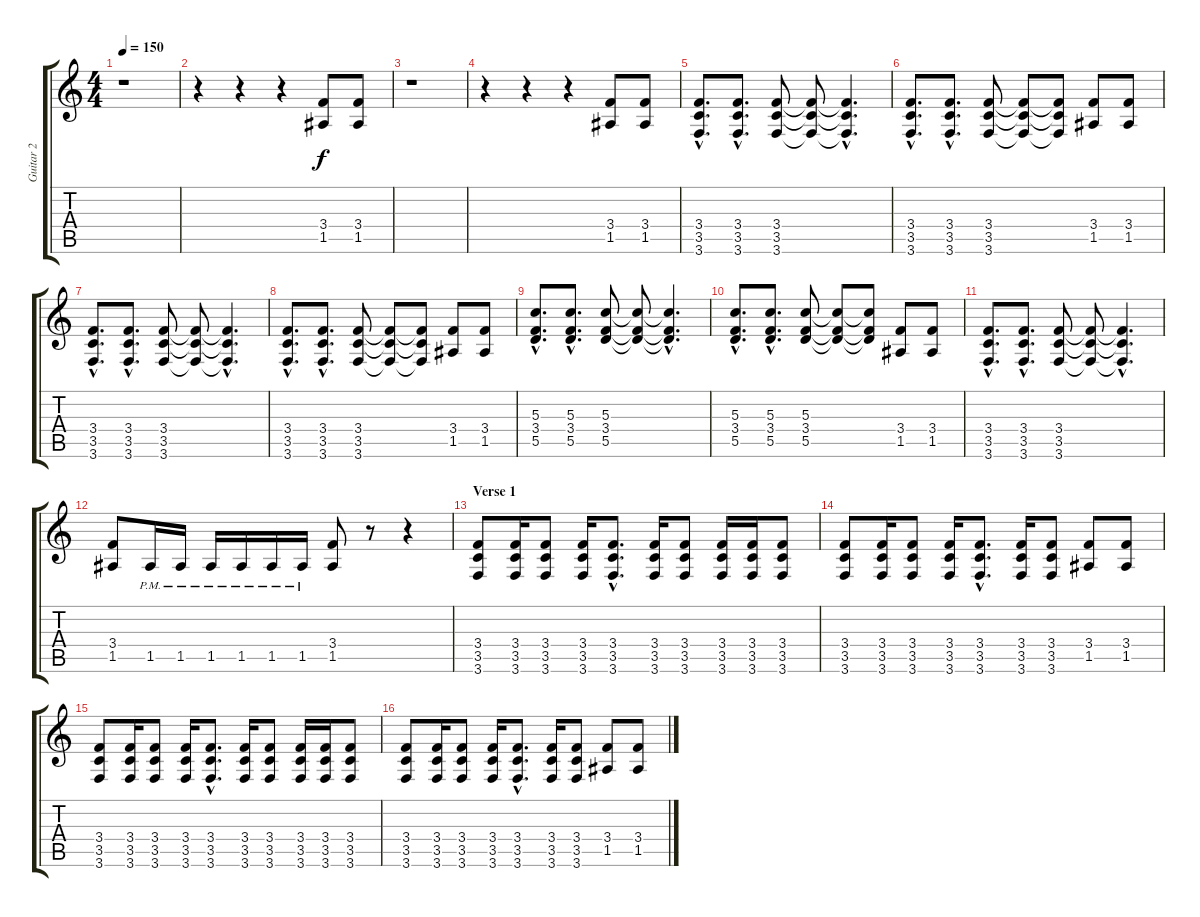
\track ("Guitar 2" "Guitar 2") {instrument distortionguitar}
\staff {score tabs}
\tuning (E4 B3 G3 D3 A2 D2) {hide}
\ts (4 4)
\tempo 150
\clef g2
\ks c
r.1{dy f instrument distortionguitar} |
r.4 r.4 r.4 (3.4 1.5).8 (3.4 1.5).8 |
r.1 |
r.4 r.4 r.4 (3.4 1.5).8 (3.4 1.5).8 |
(3.4{hac} 3.5{hac} 3.6{hac}).8{d} (3.4{hac} 3.5{hac} 3.6{hac}).8{d} (3.4 3.5 3.6).8 (3.4{t} 3.5{t} 3.6{t}).8 (3.4{hac t} 3.5{hac t} 3.6{hac t}).4{d} |
(3.4{hac} 3.5{hac} 3.6{hac}).8{d} (3.4{hac} 3.5{hac} 3.6{hac}).8{d} (3.4 3.5 3.6).8 (3.4{t} 3.5{t} 3.6{t}).8 (3.4{t} 3.5{t} 3.6{t}).8 (3.4 1.5).8 (3.4 1.5).8 |
(3.4{hac} 3.5{hac} 3.6{hac}).8{d} (3.4{hac} 3.5{hac} 3.6{hac}).8{d} (3.4 3.5 3.6).8 (3.4{t} 3.5{t} 3.6{t}).8 (3.4{hac t} 3.5{hac t} 3.6{hac t}).4{d} |
(3.4{hac} 3.5{hac} 3.6{hac}).8{d} (3.4{hac} 3.5{hac} 3.6{hac}).8{d} (3.4 3.5 3.6).8 (3.4{t} 3.5{t} 3.6{t}).8 (3.4{t} 3.5{t} 3.6{t}).8 (3.4 1.5).8 (3.4 1.5).8 |
(5.3{hac} 3.4{hac} 5.5{hac}).8{d} (5.3{hac} 3.4{hac} 5.5{hac}).8{d} (5.3 3.4 5.5).8 (5.3{t} 3.4{t} 5.5{t}).8 (5.3{hac t} 3.4{hac t} 5.5{hac t}).4{d} |
(5.3{hac} 3.4{hac} 5.5{hac}).8{d} (5.3{hac} 3.4{hac} 5.5{hac}).8{d} (5.3 3.4 5.5).8 (5.3{t} 3.4{t} 5.5{t}).8 (5.3{t} 3.4{t} 5.5{t}).8 (3.4 1.5).8 (3.4 1.5).8 |
(3.4{hac} 3.5{hac} 3.6{hac}).8{d} (3.4{hac} 3.5{hac} 3.6{hac}).8{d} (3.4 3.5 3.6).8 (3.4{t} 3.5{t} 3.6{t}).8 (3.4{hac t} 3.5{hac t} 3.6{hac t}).4{d} |
(3.4 1.5).8 1.5{pm}.16 1.5{pm}.16 1.5{pm}.16 1.5{pm}.16 1.5{pm}.16 1.5{pm}.16 (3.4 1.5).8 r.8 r.4 |
\section ("" "Verse 1")
(3.4 3.5 3.6).8{instrument electricguitarclean} (3.4 3.5 3.6).16 (3.4 3.5 3.6).8 (3.4 3.5 3.6).16 (3.4{hac} 3.5{hac} 3.6{hac}).8{d} (3.4 3.5 3.6).16 (3.4 3.5 3.6).8 (3.4 3.5 3.6).16 (3.4 3.5 3.6).16 (3.4 3.5 3.6).8 |
(3.4 3.5 3.6).8{instrument electricguitarclean} (3.4 3.5 3.6).16 (3.4 3.5 3.6).8 (3.4 3.5 3.6).16 (3.4{hac} 3.5{hac} 3.6{hac}).8{d} (3.4 3.5 3.6).16 (3.4 3.5 3.6).8 (3.4 1.5).8 (3.4 1.5).8 |
(3.4 3.5 3.6).8{instrument electricguitarclean} (3.4 3.5 3.6).16 (3.4 3.5 3.6).8 (3.4 3.5 3.6).16 (3.4{hac} 3.5{hac} 3.6{hac}).8{d} (3.4 3.5 3.6).16 (3.4 3.5 3.6).8 (3.4 3.5 3.6).16 (3.4 3.5 3.6).16 (3.4 3.5 3.6).8 |
(3.4 3.5 3.6).8{instrument electricguitarclean} (3.4 3.5 3.6).16 (3.4 3.5 3.6).8 (3.4 3.5 3.6).16 (3.4{hac} 3.5{hac} 3.6{hac}).8{d} (3.4 3.5 3.6).16 (3.4 3.5 3.6).8 (3.4 1.5).8 (3.4 1.5).8
